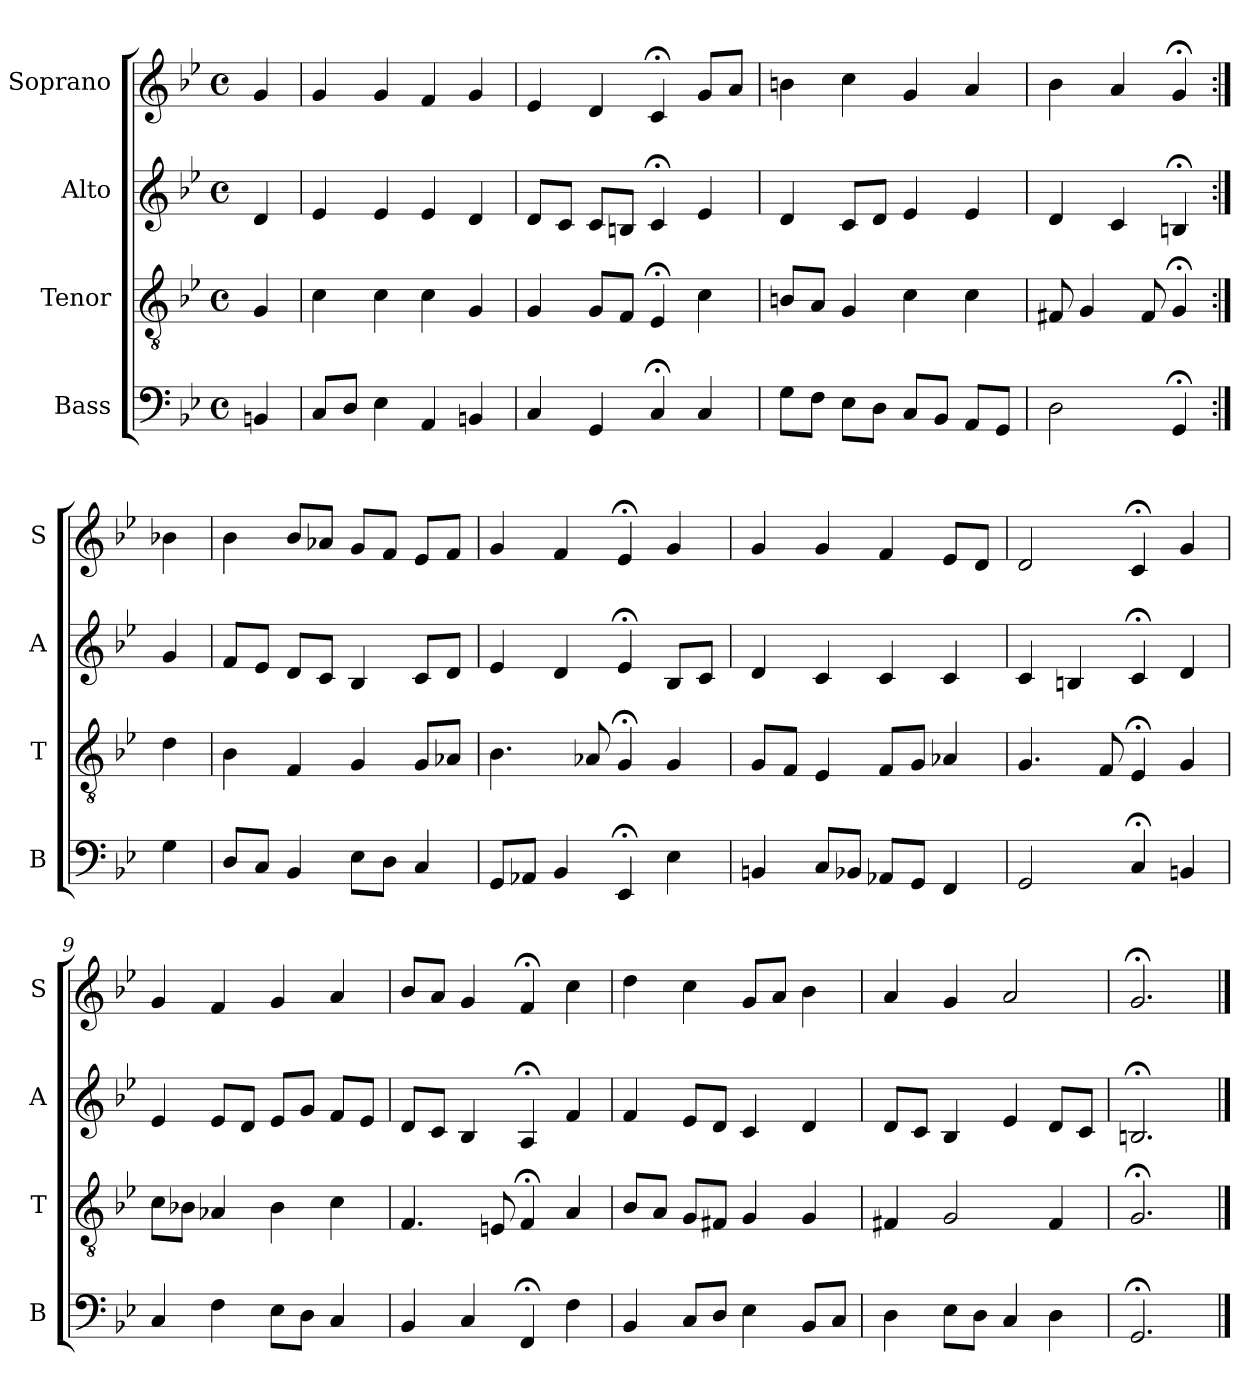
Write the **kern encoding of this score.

**kern	**kern	**kern	**kern
*part4	*part3	*part2	*part1
*staff4	*staff3	*staff2	*staff1
*I"Bass	*I"Tenor	*I"Alto	*I"Soprano
*I'B	*I'T	*I'A	*I'S
*clefF4	*clefGv2	*clefG2	*clefG2
*k[b-e-]	*k[b-e-]	*k[b-e-]	*k[b-e-]
*g:	*g:	*g:	*g:
*M4/4	*M4/4	*M4/4	*M4/4
*met(c)	*met(c)	*met(c)	*met(c)
*MM100	*MM100	*MM100	*MM100
=	=	=	=
4BBn	4G	4d	4g
=1	=1	=1	=1
8CL	4c	4e-	4g
8DJ	.	.	.
4E-	4c	4e-	4g
4AA	4c	4e-	4f
4BBn	4G	4d	4g
=2	=2	=2	=2
4C	4G	8dL	4e-
.	.	8cJ	.
4GG	8GL	8cL	4d
.	8FJ	8BnJ	.
4C;<	4E-;<	4c;<	4c;<
4C	4c	4e-	8gL
.	.	.	8aJ
=3	=3	=3	=3
8GL	8BnL	4d	4bn
8FJ	8AJ	.	.
8E-L	4G	8cL	4cc
8DJ	.	8dJ	.
8CL	4c	4e-	4g
8BB-J	.	.	.
8AAL	4c	4e-	4a
8GGJ	.	.	.
=4	=4	=4	=4
2D	8F#X	4d	4b-
.	4G	.	.
.	.	4c	4a
.	8F#	.	.
4GG;<	4G;<	4Bn;<	4g;<
=:|!	=:|!	=:|!	=:|!
4G	4d	4g	4b-X
=5	=5	=5	=5
8DL	4B-	8fL	4b-
8CJ	.	8e-J	.
4BB-	4F	8dL	8b-L
.	.	8cJ	8a-XJ
8E-L	4G	4B-	8gL
8DJ	.	.	8fJ
4C	8GL	8cL	8e-L
.	8A-XJ	8dJ	8fJ
=6	=6	=6	=6
8GGL	4.B-	4e-	4g
8AA-XJ	.	.	.
4BB-	.	4d	4f
.	8A-X	.	.
4EE-;<	4G;<	4e-;<	4e-;<
4E-	4G	8B-L	4g
.	.	8cJ	.
=7	=7	=7	=7
4BBn	8GL	4d	4g
.	8FJ	.	.
8CL	4E-	4c	4g
8BB-XJ	.	.	.
8AA-XL	8FL	4c	4f
8GGJ	8GJ	.	.
4FF	4A-X	4c	8e-L
.	.	.	8dJ
=8	=8	=8	=8
2GG	4.G	4c	2d
.	.	4Bn	.
.	8F	.	.
4C;<	4E-;<	4c;<	4c;<
4BBn	4G	4d	4g
=9	=9	=9	=9
4C	8cL	4e-	4g
.	8B-XJ	.	.
4F	4A-X	8e-L	4f
.	.	8dJ	.
8E-L	4B-	8e-L	4g
8DJ	.	8gJ	.
4Ci	4ci	8fiL	4ai
.	.	8e-J	.
=10	=10	=10	=10
4BB-	4.F	8dL	8b-L
.	.	8cJ	8aJ
4C	.	4B-	4g
.	8En	.	.
4FF;<	4F;<	4A;<	4f;<
4F	4A	4f	4cc
=11	=11	=11	=11
4BB-	8B-L	4f	4dd
.	8AJ	.	.
8CL	8GL	8e-L	4cc
8DJ	8F#XJ	8dJ	.
4E-	4G	4c	8gL
.	.	.	8aJ
8BB-L	4G	4d	4b-
8CJ	.	.	.
=12	=12	=12	=12
4D	4F#X	8dL	4a
.	.	8cJ	.
8E-L	2G	4B-	4g
8DJ	.	.	.
4C	.	4e-	2a
4D	4F#	8dL	.
.	.	8cJ	.
=13	=13	=13	=13
2.GG;<	2.G;<	2.Bn;<	2.g;<
==	==	==	==
*-	*-	*-	*-
